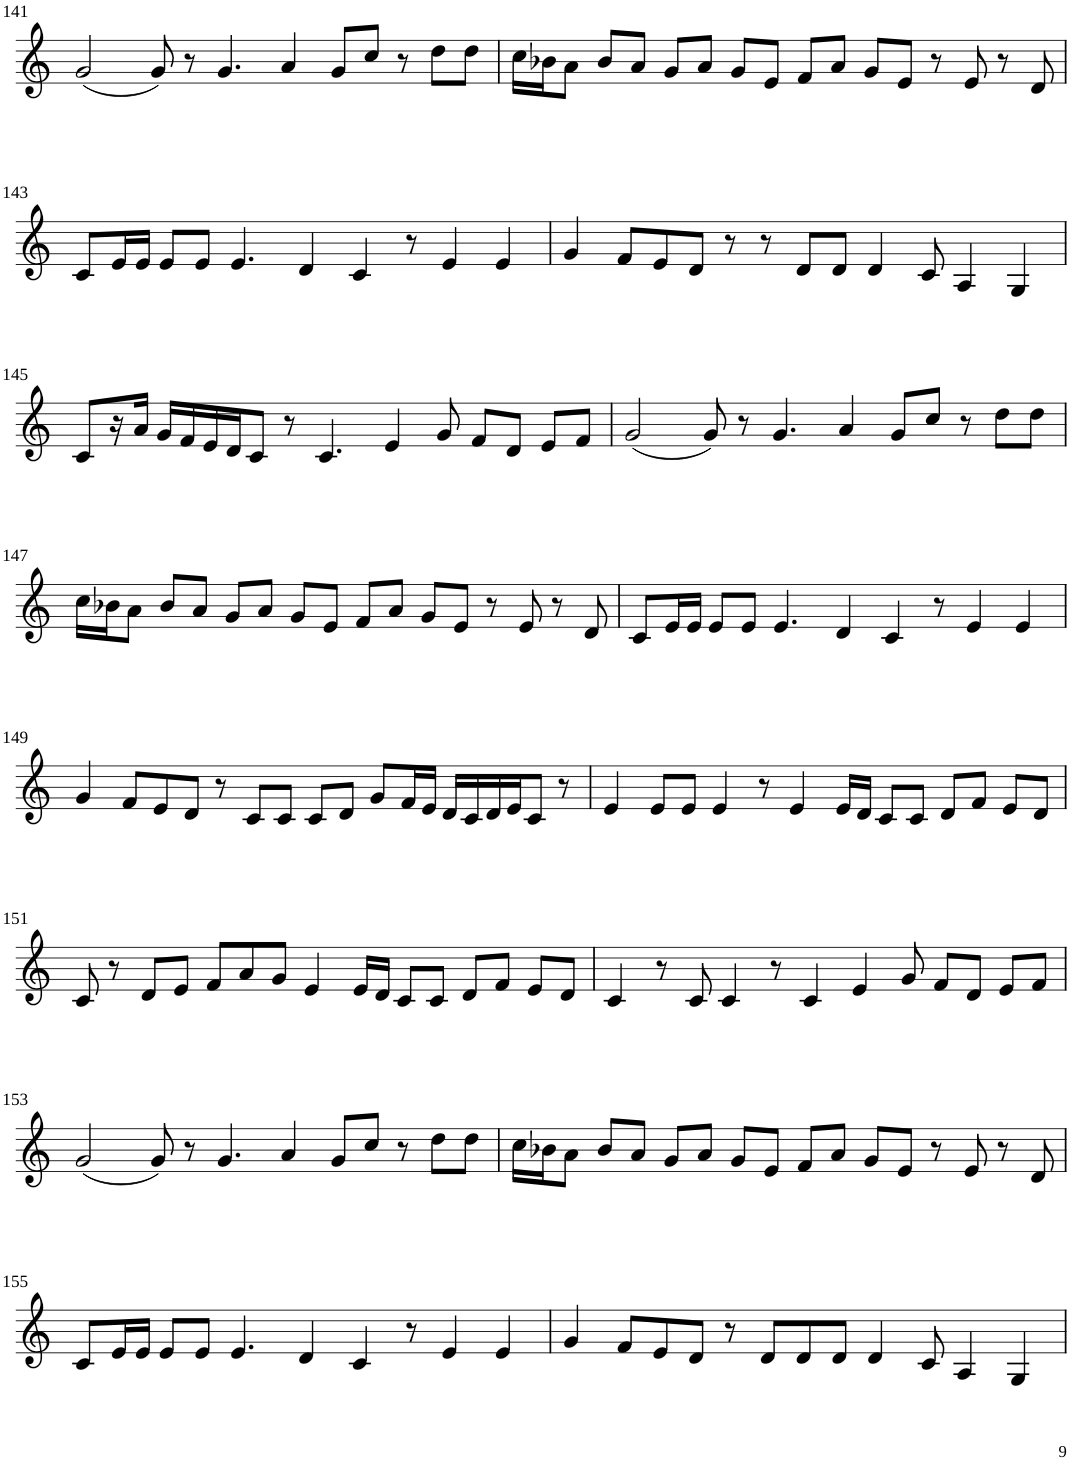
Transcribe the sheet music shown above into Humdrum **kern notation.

**kern
*part1
*staff1
*I"Violin
!!LO:PB:g=z
*clefG2
*k[]
*M8/4
=141
(2g/
8g/)
8r
4.g/
4a/
8g/L
8cc/J
8r
8dd\L
8dd\J
=142
16cc\LL
16b-X\J
8a\J
8b-/L
8a/J
8g/L
8a/J
8g/L
8e/J
8f/L
8a/J
8g/L
8e/J
8r
8e/
8r
8d/
!!LO:LB:g=z
=143
8c/L
16e/L
16e/JJ
8e/L
8e/J
4.e/
4d/
4c/
8r
4e/
4e/
=144
4g/
8f/L
8e/
8d/J
8r
8r
8d/L
8d/J
4d/
8c/
4A/
4G/
!!LO:LB:g=z
=145
8c/L
16r
16a/JJ
16g/LL
16f/
16e/
16d/J
8c/J
8r
4.c/
4e/
8g/
8f/L
8d/J
8e/L
8f/J
=146
(2g/
8g/)
8r
4.g/
4a/
8g/L
8cc/J
8r
8dd\L
8dd\J
!!LO:LB:g=z
=147
16cc\LL
16b-X\J
8a\J
8b-/L
8a/J
8g/L
8a/J
8g/L
8e/J
8f/L
8a/J
8g/L
8e/J
8r
8e/
8r
8d/
=148
8c/L
16e/L
16e/JJ
8e/L
8e/J
4.e/
4d/
4c/
8r
4e/
4e/
!!LO:LB:g=z
=149
4g/
8f/L
8e/
8d/J
8r
8c/L
8c/J
8c/L
8d/J
8g/L
16f/L
16e/JJ
16d/LL
16c/
16d/
16e/J
8c/J
8r
=150
4e/
8e/L
8e/J
4e/
8r
4e/
16e/LL
16d/JJ
8c/L
8c/J
8d/L
8f/J
8e/L
8d/J
!!LO:LB:g=z
=151
8c/
8r
8d/L
8e/J
8f/L
8a/
8g/J
4e/
16e/LL
16d/JJ
8c/L
8c/J
8d/L
8f/J
8e/L
8d/J
=152
4c/
8r
8c/
4c/
8r
4c/
4e/
8g/
8f/L
8d/J
8e/L
8f/J
!!LO:LB:g=z
=153
(2g/
8g/)
8r
4.g/
4a/
8g/L
8cc/J
8r
8dd\L
8dd\J
=154
16cc\LL
16b-X\J
8a\J
8b-/L
8a/J
8g/L
8a/J
8g/L
8e/J
8f/L
8a/J
8g/L
8e/J
8r
8e/
8r
8d/
!!LO:LB:g=z
=155
8c/L
16e/L
16e/JJ
8e/L
8e/J
4.e/
4d/
4c/
8r
4e/
4e/
=156
4g/
8f/L
8e/
8d/J
8r
8d/L
8d/
8d/J
4d/
8c/
4A/
4G/
=
*-
